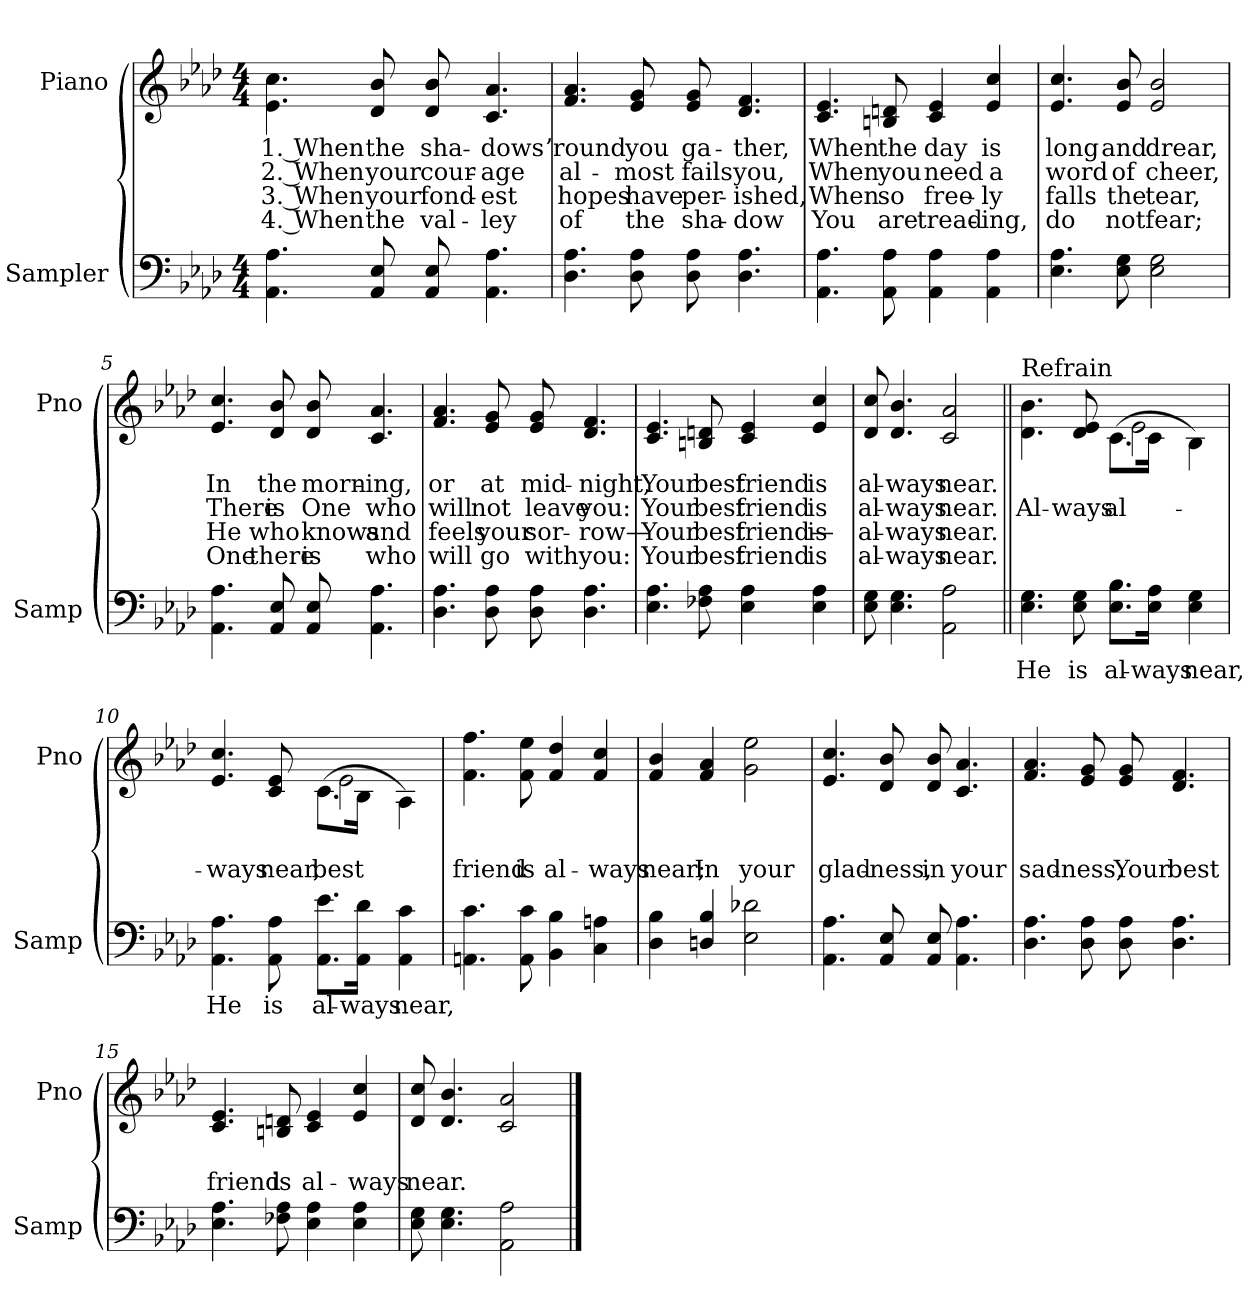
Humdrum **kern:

**kern	**text	**kern	**text	**text	**text	**text
*part2	*part2	*part1	*part1	*part1	*part1	*part1
*staff2	*staff2	*staff1	*staff1	*staff1	*staff1	*staff1
*I"Sampler	*	*I"Piano	*	*	*	*
*I'Samp	*	*I'Pno	*	*	*	*
*clefF4	*	*clefG2	*	*	*	*
*k[b-e-a-d-]	*	*k[b-e-a-d-]	*	*	*	*
*A-:	*	*A-:	*	*	*	*
*M4/4	*	*M4/4	*	*	*	*
=1	=1	=1	=1	=1	=1	=1
4.AA- 4.A-	.	4.e-\ 4.cc\	1. When	2. When	3. When	4. When
8AA- 8E-	.	8d- 8b-	the	your	your	the
8AA- 8E-	.	8d- 8b-	sha-	cour-	fond-	val-
4.AA- 4.A-	.	4.c 4.a-	-dows	-age	-est	-ley
=2	=2	=2	=2	=2	=2	=2
4.D- 4.A-	.	4.f 4.a-	’round	al-	hopes	of
8D- 8A-	.	8e- 8g	you	-most	have	the
8D- 8A-	.	8e- 8g	ga-	fails	per-	sha-
4.D- 4.A-	.	4.d- 4.f	-ther,	you,	-ished,	-dow
=3	=3	=3	=3	=3	=3	=3
4.AA- 4.A-	.	4.c 4.e-	When	When	When	You
8AA- 8A-	.	8Bn 8dn	the	you	so	are
4AA- 4A-	.	4c 4e-	day	need	free-	tread-
4AA- 4A-	.	4e- 4cc	is	a	-ly	-ing,
=4	=4	=4	=4	=4	=4	=4
4.E- 4.A-	.	4.e- 4.cc	long	word	falls	do
8E- 8G	.	8e- 8b-	and	of	the	not
2E- 2G	.	2e- 2b-	drear,	cheer,	tear,	fear;
=5	=5	=5	=5	=5	=5	=5
4.AA- 4.A-	.	4.e- 4.cc	In	There	He	One
8AA- 8E-	.	8d- 8b-	the	is	who	there
8AA- 8E-	.	8d- 8b-	morn-	One	knows	is
4.AA- 4.A-	.	4.c 4.a-	-ing,	who	and	who
=6	=6	=6	=6	=6	=6	=6
4.D- 4.A-	.	4.f 4.a-	or	will	feels	will
8D- 8A-	.	8e- 8g	at	not	your	go
8D- 8A-	.	8e- 8g	mid-	leave	sor-	with
4.D- 4.A-	.	4.d- 4.f	-night,	you:	-row—	you:
=7	=7	=7	=7	=7	=7	=7
4.E- 4.A-	.	4.c 4.e-	Your	Your	Your	Your
8F-X 8A-	.	8Bn 8dn	best	best	best	best
4E- 4A-	.	4c 4e-	friend	friend	friend—	friend
4E- 4A-	.	4e- 4cc	is	is	is	is
=8	=8	=8	=8	=8	=8	=8
8E- 8G	.	8d- 8cc	al-	al-	al-	al-
4.E- 4.G	.	4.d- 4.b-	-ways	-ways	-ways	-ways
2AA- 2A-	.	2c 2a-	near.	near.	near.	near.
=9||	=9||	=9||	=9||	=9||	=9||	=9||
*	*	*^	*	*	*	*
!	!	!LO:TX:t=Refrain	!	!	!	!	!
4.E- 4.G	He	4.d-\ 4.b-\	2ryy	.	Al-	.	.
8E- 8G	is	8d- 8e-	.	.	-ways	.	.
8.E-\ 8.B-\L	al-	(8.c\L	2e-	.	al-	.	.
16E-\ 16A-\Jk	-ways	16c\Jk	.	.	.	.	.
4E- 4G	near,	4B-\)	.	.	.	.	.
=10	=10	=10	=10	=10	=10	=10	=10
4.AA- 4.A-	He	4.e- 4.cc	2ryy	.	-ways	.	.
8AA- 8A-	is	8c 8e-	.	.	near,	.	.
8.AA-\ 8.e-\L	al-	(8.c\L	2e-	.	best	.	.
16AA-\ 16d-\Jk	-ways	16B-\Jk	.	.	.	.	.
4AA- 4c	near,	4A-\)	.	.	.	.	.
*	*	*v	*v	*	*	*	*
=11	=11	=11	=11	=11	=11	=11
4.AAn 4.c	.	4.f 4.ff	.	friend	.	.
8AA 8c	.	8f 8ee-	.	is	.	.
4BB- 4B-	.	4f 4dd-	.	al-	.	.
4C 4An	.	4f 4cc	.	-ways	.	.
=12	=12	=12	=12	=12	=12	=12
4D- 4B-	.	4f 4b-	.	near;	.	.
4Dn/ 4B-/	.	4f 4a-	.	In	.	.
2E- 2d-X	.	2g 2ee-	.	your	.	.
=13	=13	=13	=13	=13	=13	=13
4.AA- 4.A-	.	4.e- 4.cc	.	glad-	.	.
8AA- 8E-	.	8d- 8b-	.	-ness,	.	.
8AA- 8E-	.	8d- 8b-	.	in	.	.
4.AA- 4.A-	.	4.c 4.a-	.	your	.	.
=14	=14	=14	=14	=14	=14	=14
4.D- 4.A-	.	4.f 4.a-	.	sad-	.	.
8D- 8A-	.	8e- 8g	.	-ness,	.	.
8D- 8A-	.	8e- 8g	.	Your	.	.
4.D- 4.A-	.	4.d- 4.f	.	best	.	.
=15	=15	=15	=15	=15	=15	=15
4.E- 4.A-	.	4.c 4.e-	.	friend	.	.
8F-X 8A-	.	8Bn 8dn	.	is	.	.
4E- 4A-	.	4c 4e-	.	al-	.	.
4E- 4A-	.	4e- 4cc	.	-ways	.	.
=16	=16	=16	=16	=16	=16	=16
8E- 8G	.	8d- 8cc	.	near.	.	.
4.E- 4.G	.	4.d- 4.b-	.	.	.	.
2AA- 2A-	.	2c 2a-	.	.	.	.
==	==	==	==	==	==	==
*-	*-	*-	*-	*-	*-	*-
